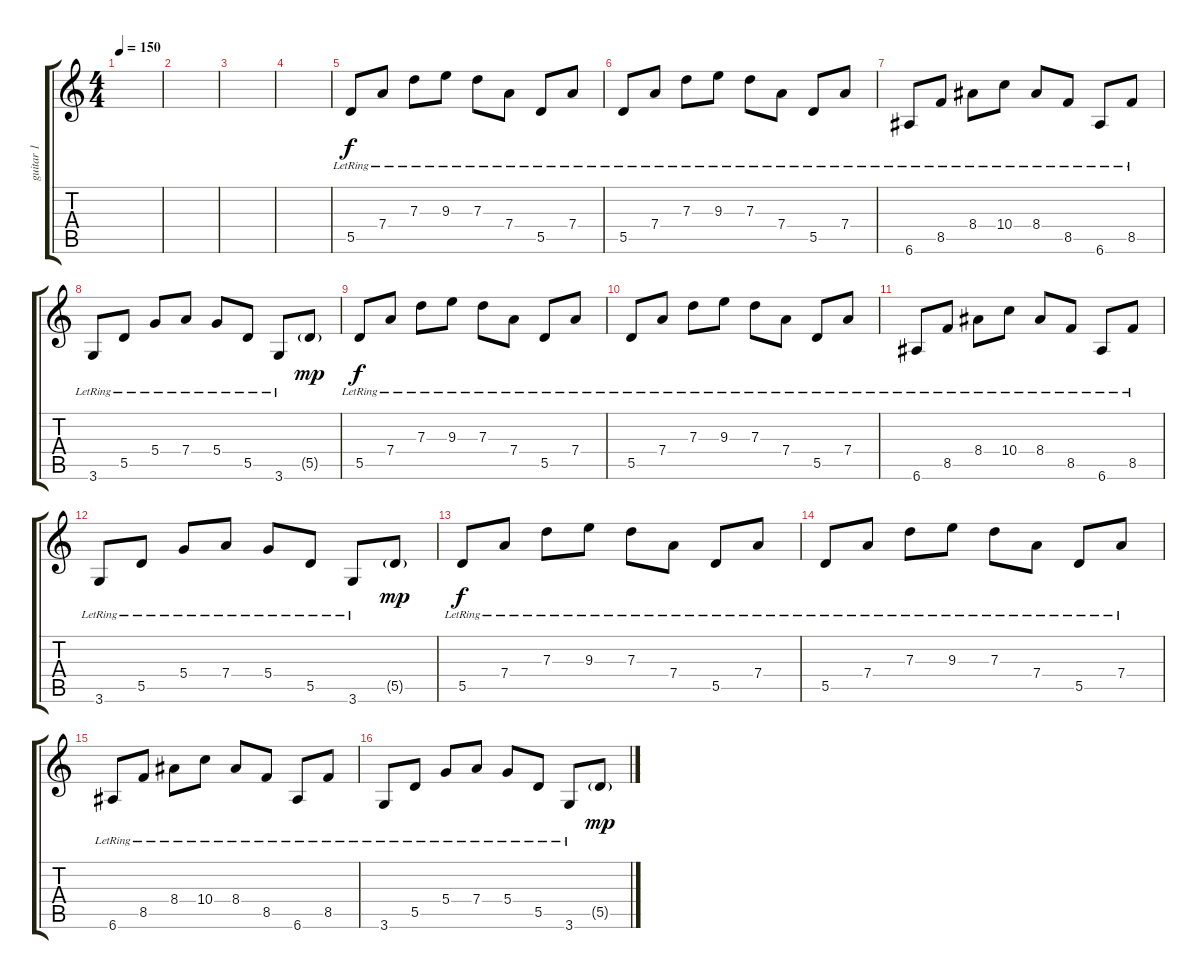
\track ("guitar 1" "guitar 1") {instrument electricguitarmuted}
\staff {score tabs}
\tuning (E4 B3 G3 D3 A2 E2) {hide}
\ts (4 4)
\tempo 150
\clef g2
\ks c
|
|
|
|
5.5{lr}.8 7.4{lr}.8 7.3{lr}.8 9.3{lr}.8 7.3{lr}.8 7.4{lr}.8 5.5{lr}.8 7.4{lr}.8 |
5.5{lr}.8 7.4{lr}.8 7.3{lr}.8 9.3{lr}.8 7.3{lr}.8 7.4{lr}.8 5.5{lr}.8 7.4{lr}.8 |
6.6{lr}.8 8.5{lr}.8 8.4{lr}.8 10.4{lr}.8 8.4{lr}.8 8.5{lr}.8 6.6{lr}.8 8.5{lr}.8 |
3.6{lr}.8 5.5{lr}.8 5.4{lr}.8 7.4{lr}.8 5.4{lr}.8 5.5{lr}.8 3.6{lr}.8 5.5{g}.8{dy mp} |
5.5{lr}.8{dy f} 7.4{lr}.8 7.3{lr}.8 9.3{lr}.8 7.3{lr}.8 7.4{lr}.8 5.5{lr}.8 7.4{lr}.8 |
5.5{lr}.8 7.4{lr}.8 7.3{lr}.8 9.3{lr}.8 7.3{lr}.8 7.4{lr}.8 5.5{lr}.8 7.4{lr}.8 |
6.6{lr}.8 8.5{lr}.8 8.4{lr}.8 10.4{lr}.8 8.4{lr}.8 8.5{lr}.8 6.6{lr}.8 8.5{lr}.8 |
3.6{lr}.8 5.5{lr}.8 5.4{lr}.8 7.4{lr}.8 5.4{lr}.8 5.5{lr}.8 3.6{lr}.8 5.5{g}.8{dy mp} |
5.5{lr}.8{dy f} 7.4{lr}.8 7.3{lr}.8 9.3{lr}.8 7.3{lr}.8 7.4{lr}.8 5.5{lr}.8 7.4{lr}.8 |
5.5{lr}.8 7.4{lr}.8 7.3{lr}.8 9.3{lr}.8 7.3{lr}.8 7.4{lr}.8 5.5{lr}.8 7.4{lr}.8 |
6.6{lr}.8 8.5{lr}.8 8.4{lr}.8 10.4{lr}.8 8.4{lr}.8 8.5{lr}.8 6.6{lr}.8 8.5{lr}.8 |
3.6{lr}.8 5.5{lr}.8 5.4{lr}.8 7.4{lr}.8 5.4{lr}.8 5.5{lr}.8 3.6{lr}.8 5.5{g}.8{dy mp}
